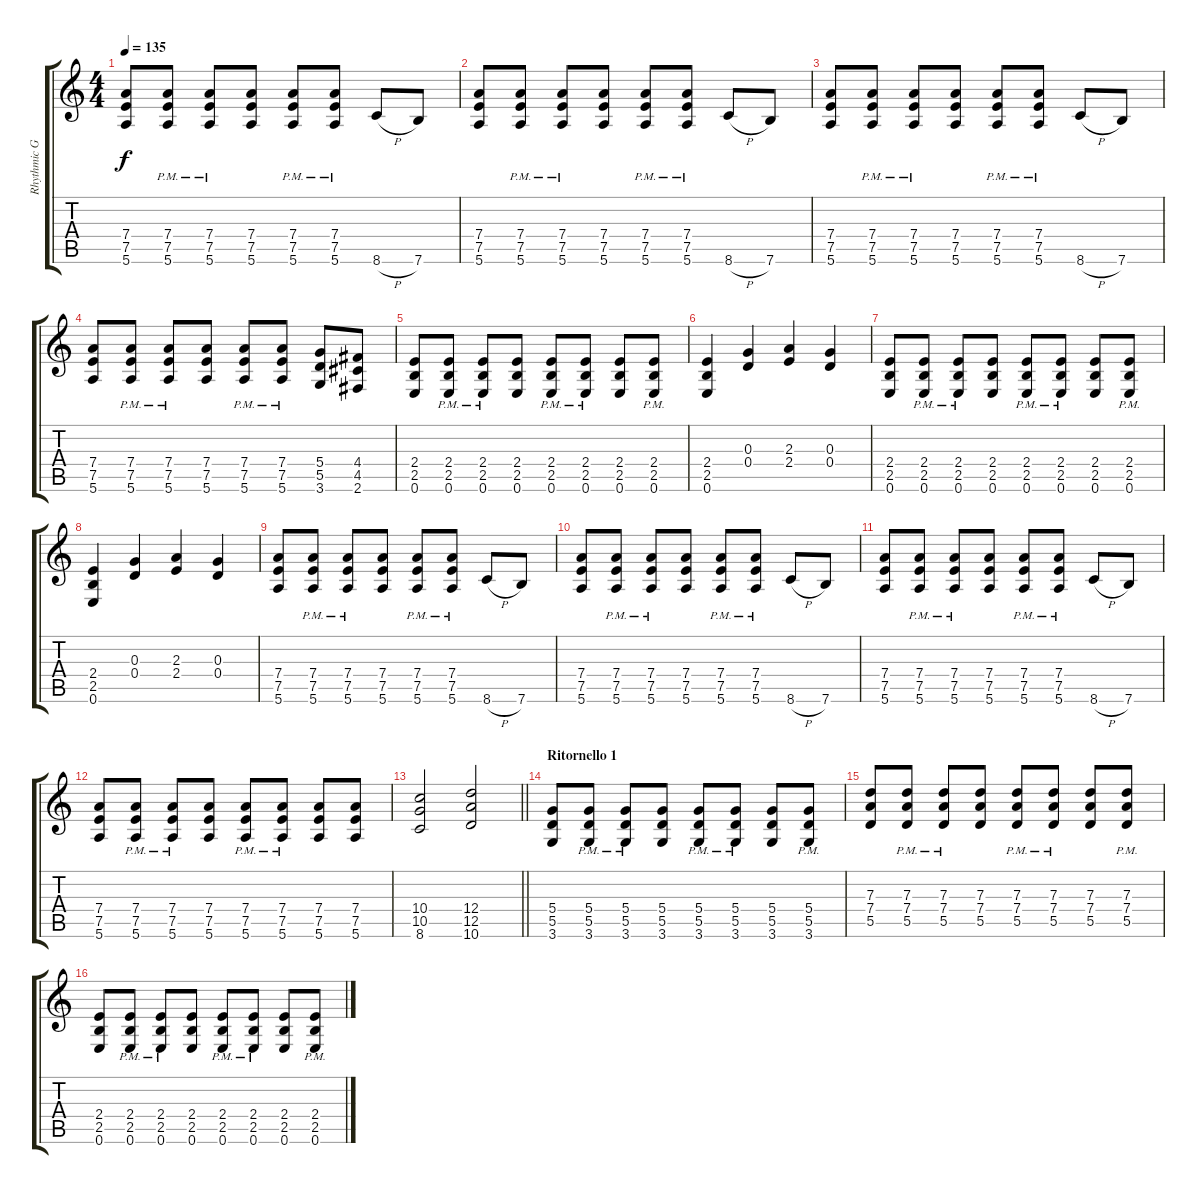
\track ("Rhythmic Guitar Slash" "Rhythmic G") {instrument distortionguitar}
\staff {score tabs}
\tuning (E4 B3 G3 D3 A2 E2) {hide}
\ts (4 4)
\tempo 135
\clef g2
\ks c
(7.4 7.5 5.6).8{dy f} (7.4{pm} 7.5{pm} 5.6{pm}).8 (7.4{pm} 7.5{pm} 5.6{pm}).8 (7.4 7.5 5.6).8 (7.4{pm} 7.5{pm} 5.6{pm}).8 (7.4{pm} 7.5{pm} 5.6{pm}).8 8.6{h}.8 7.6.8 |
(7.4 7.5 5.6).8 (7.4{pm} 7.5{pm} 5.6{pm}).8 (7.4{pm} 7.5{pm} 5.6{pm}).8 (7.4 7.5 5.6).8 (7.4{pm} 7.5{pm} 5.6{pm}).8 (7.4{pm} 7.5{pm} 5.6{pm}).8 8.6{h}.8 7.6.8 |
(7.4 7.5 5.6).8 (7.4{pm} 7.5{pm} 5.6{pm}).8 (7.4{pm} 7.5{pm} 5.6{pm}).8 (7.4 7.5 5.6).8 (7.4{pm} 7.5{pm} 5.6{pm}).8 (7.4{pm} 7.5{pm} 5.6{pm}).8 8.6{h}.8 7.6.8 |
(7.4 7.5 5.6).8 (7.4{pm} 7.5{pm} 5.6{pm}).8 (7.4{pm} 7.5{pm} 5.6{pm}).8 (7.4 7.5 5.6).8 (7.4{pm} 7.5{pm} 5.6{pm}).8 (7.4{pm} 7.5{pm} 5.6{pm}).8 (5.4 5.5 3.6).8 (4.4 4.5 2.6).8 |
(2.4 2.5 0.6).8 (2.4{pm} 2.5{pm} 0.6{pm}).8 (2.4{pm} 2.5{pm} 0.6{pm}).8 (2.4 2.5 0.6).8 (2.4{pm} 2.5{pm} 0.6{pm}).8 (2.4{pm} 2.5{pm} 0.6{pm}).8 (2.4 2.5 0.6).8 (2.4 2.5{pm} 0.6).8 |
(2.4 2.5 0.6).4 (0.3 0.4).4 (2.3 2.4).4 (0.3 0.4).4 |
(2.4 2.5 0.6).8 (2.4{pm} 2.5{pm} 0.6{pm}).8 (2.4{pm} 2.5{pm} 0.6{pm}).8 (2.4 2.5 0.6).8 (2.4{pm} 2.5{pm} 0.6{pm}).8 (2.4{pm} 2.5{pm} 0.6{pm}).8 (2.4 2.5 0.6).8 (2.4 2.5{pm} 0.6).8 |
(2.4 2.5 0.6).4 (0.3 0.4).4 (2.3 2.4).4 (0.3 0.4).4 |
(7.4 7.5 5.6).8 (7.4{pm} 7.5{pm} 5.6{pm}).8 (7.4{pm} 7.5{pm} 5.6{pm}).8 (7.4 7.5 5.6).8 (7.4{pm} 7.5{pm} 5.6{pm}).8 (7.4{pm} 7.5{pm} 5.6{pm}).8 8.6{h}.8 7.6.8 |
(7.4 7.5 5.6).8 (7.4{pm} 7.5{pm} 5.6{pm}).8 (7.4{pm} 7.5{pm} 5.6{pm}).8 (7.4 7.5 5.6).8 (7.4{pm} 7.5{pm} 5.6{pm}).8 (7.4{pm} 7.5{pm} 5.6{pm}).8 8.6{h}.8 7.6.8 |
(7.4 7.5 5.6).8 (7.4{pm} 7.5{pm} 5.6{pm}).8 (7.4{pm} 7.5{pm} 5.6{pm}).8 (7.4 7.5 5.6).8 (7.4{pm} 7.5{pm} 5.6{pm}).8 (7.4{pm} 7.5{pm} 5.6{pm}).8 8.6{h}.8 7.6.8 |
(7.4 7.5 5.6).8 (7.4{pm} 7.5{pm} 5.6{pm}).8 (7.4{pm} 7.5{pm} 5.6{pm}).8 (7.4 7.5 5.6).8 (7.4{pm} 7.5{pm} 5.6{pm}).8 (7.4{pm} 7.5{pm} 5.6{pm}).8 (7.4 7.5 5.6).8 (7.4 7.5 5.6).8 |
\barLineRight lightlight
(10.4 10.5 8.6).2 (12.4 12.5 10.6).2 |
\section ("" "Ritornello 1")
(5.4 5.5 3.6).8 (5.4{pm} 5.5{pm} 3.6{pm}).8 (5.4{pm} 5.5{pm} 3.6{pm}).8 (5.4 5.5 3.6).8 (5.4{pm} 5.5{pm} 3.6{pm}).8 (5.4{pm} 5.5{pm} 3.6{pm}).8 (5.4 5.5 3.6).8 (5.4{pm} 5.5{pm} 3.6{pm}).8 |
(7.3 7.4 5.5).8 (7.3{pm} 7.4{pm} 5.5{pm}).8 (7.3{pm} 7.4{pm} 5.5{pm}).8 (7.3 7.4 5.5).8 (7.3{pm} 7.4{pm} 5.5{pm}).8 (7.3{pm} 7.4{pm} 5.5{pm}).8 (7.3 7.4 5.5).8 (7.3{pm} 7.4{pm} 5.5{pm}).8 |
(2.4 2.5 0.6).8 (2.4{pm} 2.5{pm} 0.6{pm}).8 (2.4{pm} 2.5{pm} 0.6{pm}).8 (2.4 2.5 0.6).8 (2.4{pm} 2.5{pm} 0.6{pm}).8 (2.4{pm} 2.5{pm} 0.6{pm}).8 (2.4 2.5 0.6).8 (2.4{pm} 2.5{pm} 0.6{pm}).8
